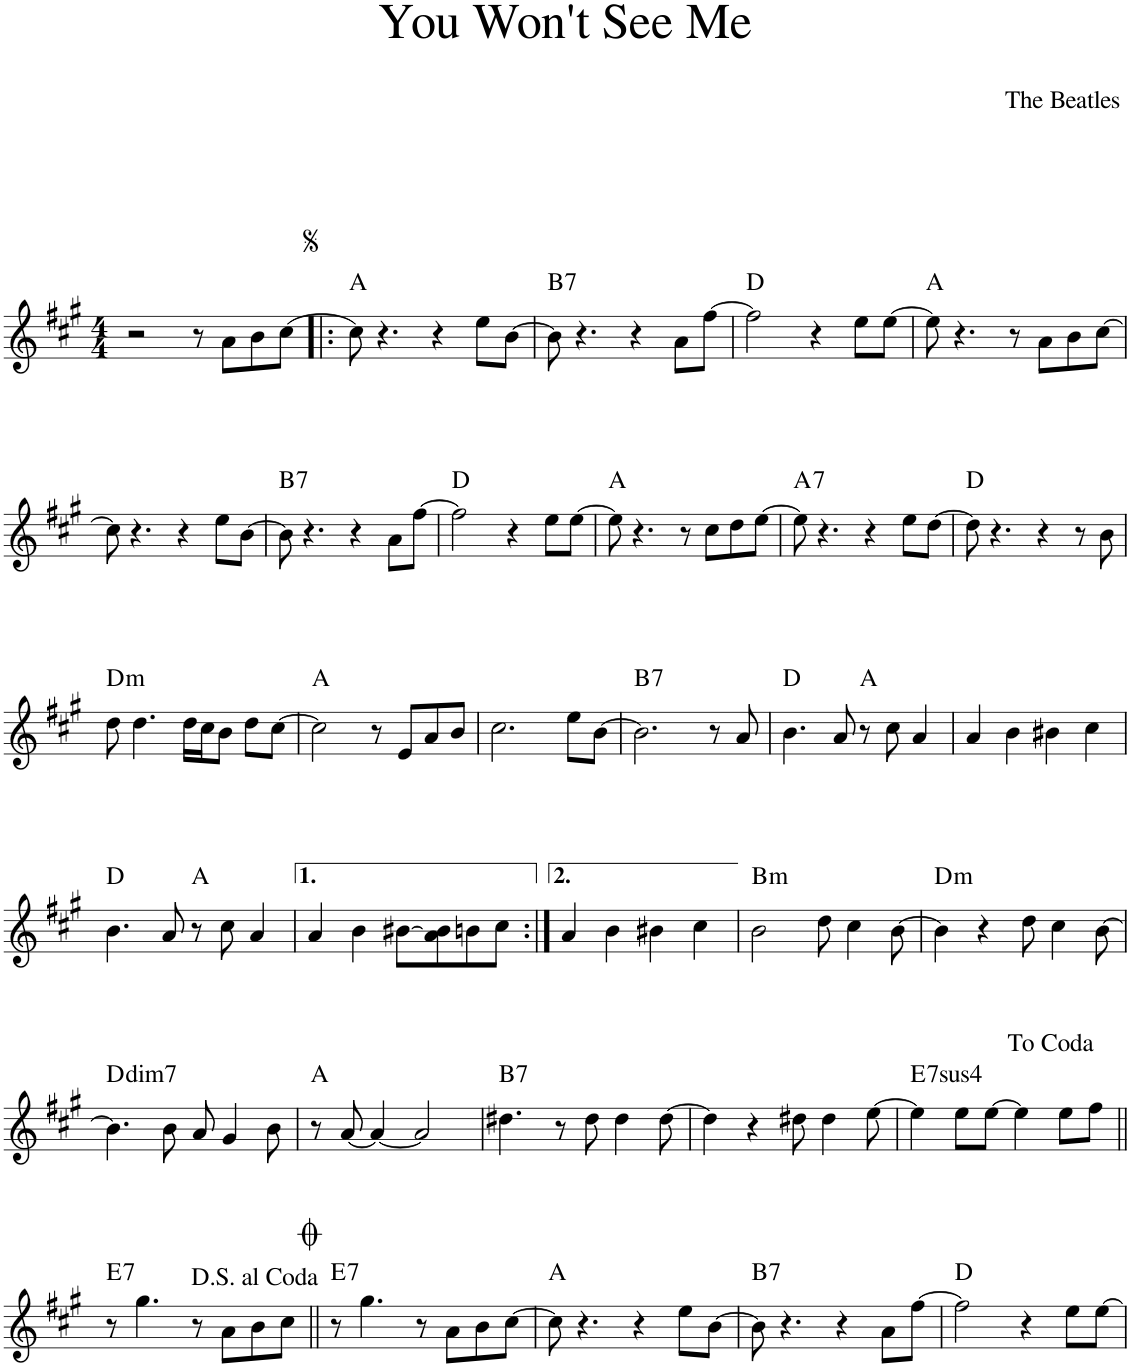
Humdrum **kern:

**kern	**harte
*part1	*part1
*staff1	*
*I"Piano	*
*I'Pno.	*
*clefG2	*
*k[f#c#g#]	*
*M4/4	*
=1	=1
2r	.
8r	.
8a\L	.
8b\	.
[8cc#\J	.
=2!|:	=2!|:
8cc#\]	A:maj
4.r	.
4r	.
8ee\L	.
[8b\J	.
=3	=3
!	!LO:H:kt=7
8b\]	B:7
4.r	.
4r	.
8a\L	.
[8ff#\J	.
=4	=4
2ff#\]	D:maj
4r	.
8ee\L	.
[8ee\J	.
=5	=5
8ee\]	A:maj
4.r	.
8r	.
8a\L	.
8b\	.
[8cc#\J	.
!!LO:LB:g=z
=6	=6
8cc#\]	.
4.r	.
4r	.
8ee\L	.
[8b\J	.
=7	=7
!	!LO:H:kt=7
8b\]	B:7
4.r	.
4r	.
8a\L	.
[8ff#\J	.
=8	=8
2ff#\]	D:maj
4r	.
8ee\L	.
[8ee\J	.
=9	=9
8ee\]	A:maj
4.r	.
8r	.
8cc#\L	.
8dd\	.
[8ee\J	.
=10	=10
!	!LO:H:kt=7
8ee\]	A:7
4.r	.
4r	.
8ee\L	.
[8dd\J	.
=11	=11
8dd\]	D:maj
4.r	.
4r	.
8r	.
8b\	.
!!LO:LB:g=z
=12	=12
!	!LO:H:kt=m
8dd\	D:min
4.dd\	.
16dd\LL	.
16cc#\J	.
8b\J	.
8dd\L	.
[8cc#\J	.
=13	=13
2cc#\]	A:maj
8r	.
8e/L	.
8a/	.
8b/J	.
=14	=14
2.cc#\	.
8ee\L	.
[8b\J	.
=15	=15
!	!LO:H:kt=7
2.b\]	B:7
8r	.
8a/	.
=16	=16
4.b\	D:maj
8a/	.
8r	A:maj
8cc#\	.
4a/	.
=17	=17
4a/	.
4b\	.
4b#X\	.
4cc#\	.
!!LO:LB:g=z
=18	=18
4.b\	D:maj
8a/	.
8r	A:maj
8cc#\	.
4a/	.
=19	=19
4a/	.
4b\	.
[8b#X\L	.
8a\ 8b#\]	.
8bn\	.
8cc#\J	.
=20:|!	=20:|!
4a/	.
4b\	.
4b#X\	.
4cc#\	.
=21	=21
!	!LO:H:kt=m
2b\	B:min
8dd\	.
4cc#\	.
[8b\	.
=22	=22
!	!LO:H:kt=m
4b\]	D:min
4r	.
8dd\	.
4cc#\	.
[8b\	.
!!LO:LB:g=z
=23	=23
!	!LO:H:kt=dim7
4.b\]	D:dim7
8b\	.
8a/	.
4g#/	.
8b\	.
=24	=24
8r	A:maj
[8a/	.
4a/_	.
2a/]	.
=25	=25
!	!LO:H:kt=7
4.dd#X\	B:7
8r	.
8dd#\	.
4dd#\	.
[8dd#\	.
=26	=26
4dd#\]	.
4r	.
8dd#X\	.
4dd#\	.
[8ee\	.
=27	=27
!	!LO:H:kt=74
4ee\]	E:sus4(7)
8ee\L	.
[8ee\J	.
4ee\]	.
8ee\L	.
8ff#\J	.
!!LO:LB:g=z
=28||	=28||
!	!LO:H:kt=7
8r	E:7
4.gg#\	.
8r	.
8a\L	.
8b\	.
8cc#\J	.
=29||	=29||
!	!LO:H:kt=7
8r	E:7
4.gg#\	.
8r	.
8a\L	.
8b\	.
[8cc#\J	.
=30	=30
8cc#\]	A:maj
4.r	.
4r	.
8ee\L	.
[8b\J	.
=31	=31
!	!LO:H:kt=7
8b\]	B:7
4.r	.
4r	.
8a\L	.
[8ff#\J	.
=32	=32
2ff#\]	D:maj
4r	.
8ee\L	.
[8ee\J	.
=	=
*-	*-
